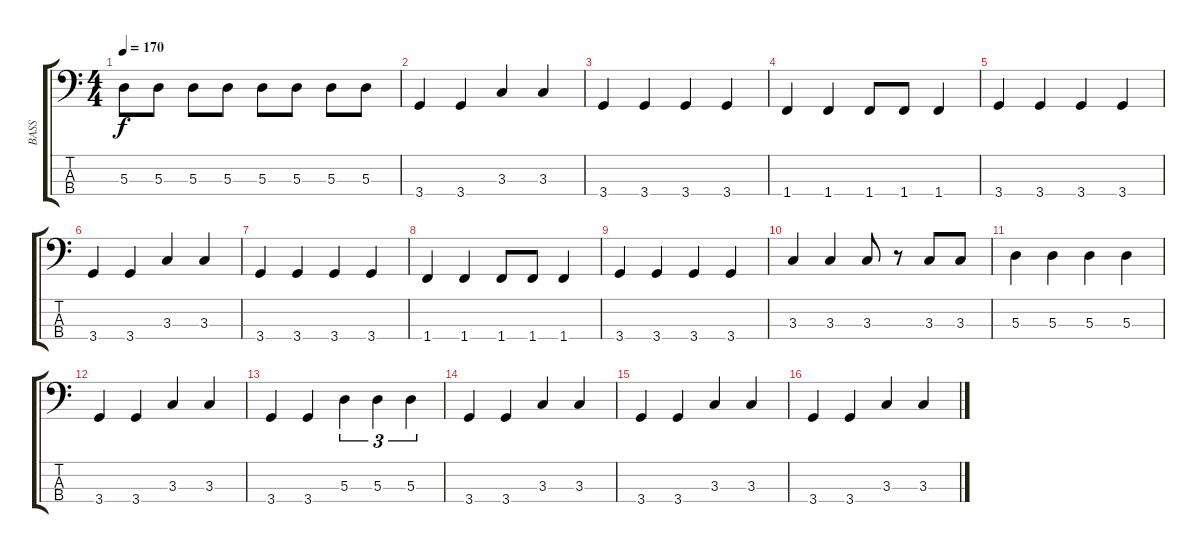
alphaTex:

\track ("BASS" "BASS") {instrument electricbassfinger}
\staff {score tabs}
\tuning (G2 D2 A1 E1) {hide}
\ts (4 4)
\tempo 170
\clef f4
\ks c
5.3.8{dy f} 5.3.8 5.3.8 5.3.8 5.3.8 5.3.8 5.3.8 5.3.8 |
3.4.4 3.4.4 3.3.4 3.3.4 |
3.4.4 3.4.4 3.4.4 3.4.4 |
1.4.4 1.4.4 1.4.8 1.4.8 1.4.4 |
3.4.4 3.4.4 3.4.4 3.4.4 |
3.4.4 3.4.4 3.3.4 3.3.4 |
3.4.4 3.4.4 3.4.4 3.4.4 |
1.4.4 1.4.4 1.4.8 1.4.8 1.4.4 |
3.4.4 3.4.4 3.4.4 3.4.4 |
3.3.4 3.3.4 3.3.8 r.8 3.3.8 3.3.8 |
5.3.4 5.3.4 5.3.4 5.3.4 |
3.4.4 3.4.4 3.3.4 3.3.4 |
3.4.4 3.4.4 5.3.4{tu (3 2)} 5.3.4{tu (3 2)} 5.3.4{tu (3 2)} |
3.4.4 3.4.4 3.3.4 3.3.4 |
3.4.4 3.4.4 3.3.4 3.3.4 |
3.4.4 3.4.4 3.3.4 3.3.4
